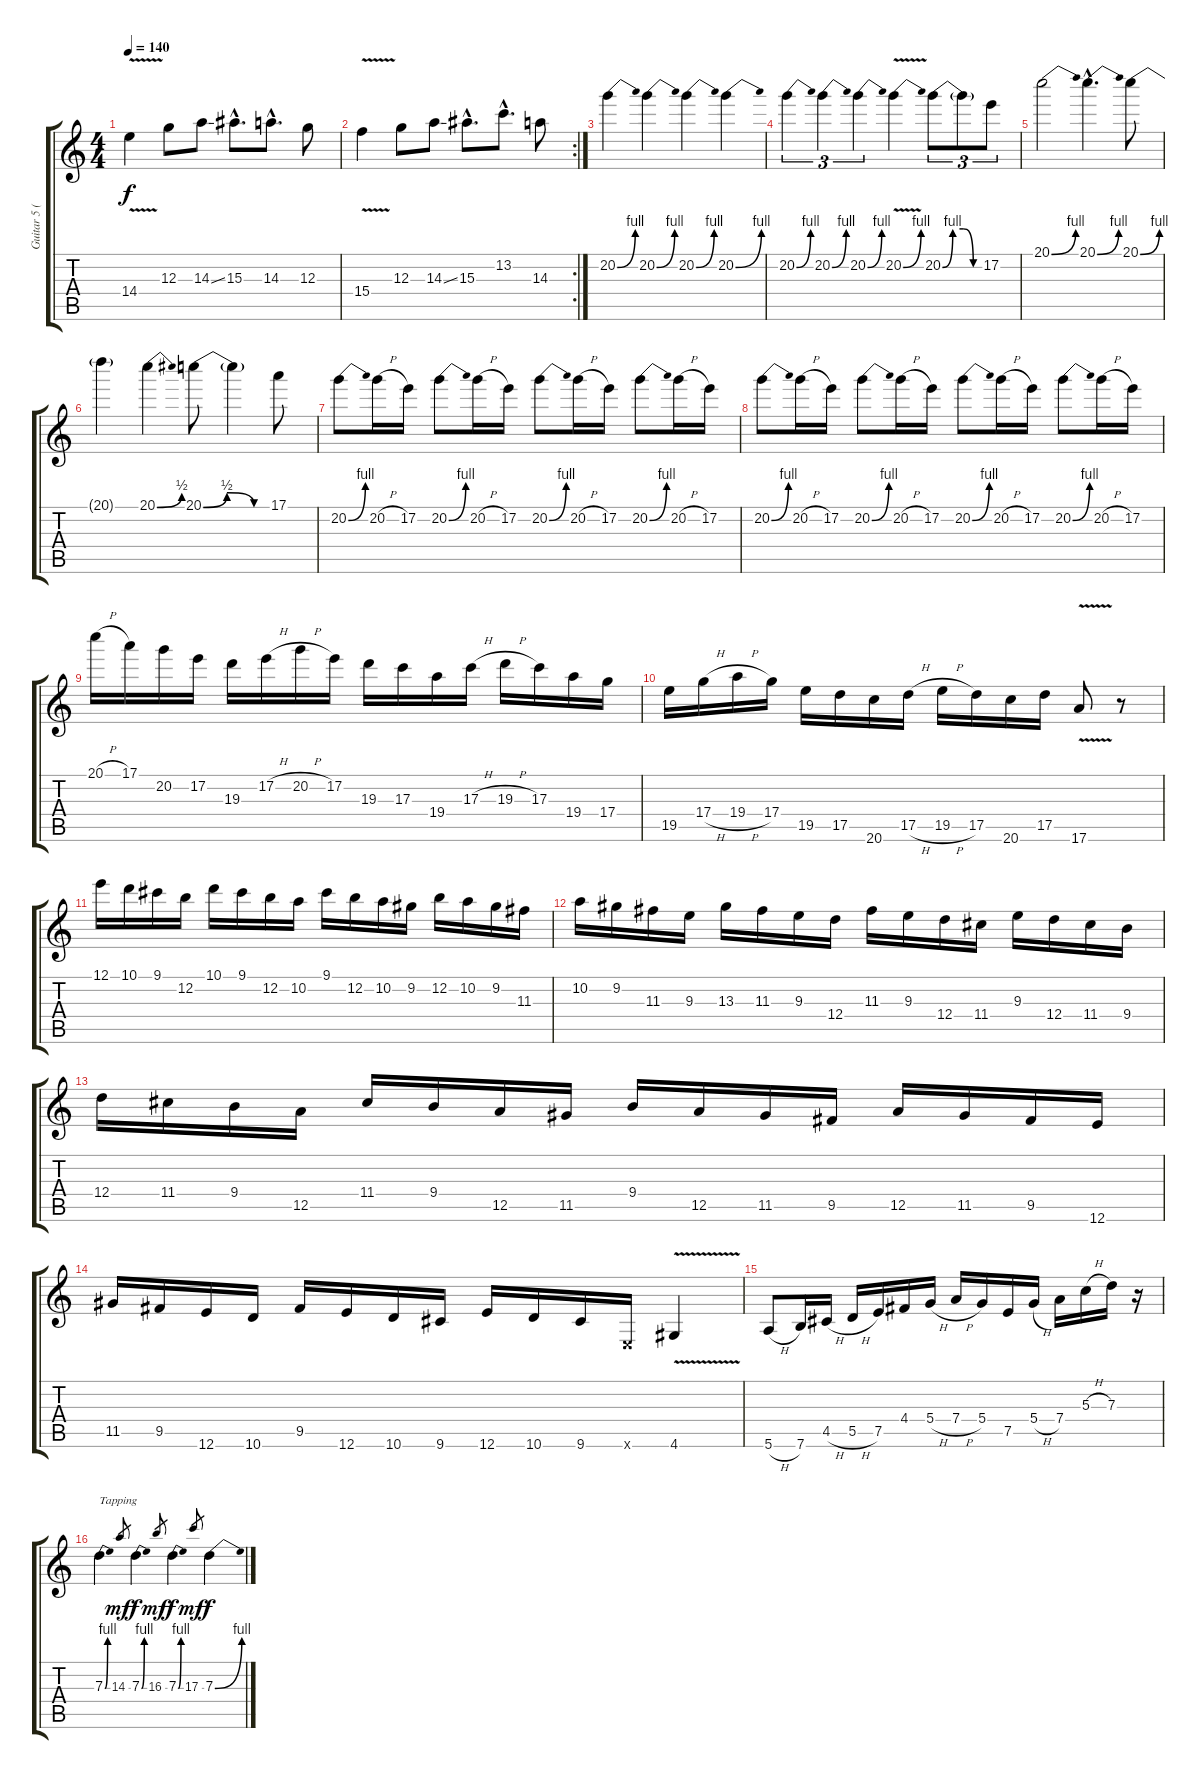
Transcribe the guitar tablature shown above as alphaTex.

\track ("Guitar 5 (Solo)" "Guitar 5 (") {instrument distortionguitar}
\staff {score tabs}
\tuning (E4 B3 G3 D3 A2 E2) {hide}
\ts (4 4)
\tempo 140
\clef g2
\ks c
14.4{v}.4{dy f} 12.3.8 14.3{ss}.8 15.3{hac}.8{d} 14.3{hac}.8{d} 12.3.8 |
\rc 2
15.4{v}.4 12.3.8 14.3{ss}.8 15.3{hac}.8{d} 13.2{hac}.8{d} 14.3.8 |
20.2{be (bend 0 0 60 4)}.4 20.2{be (bend 0 0 60 4)}.4 20.2{be (bend 0 0 60 4)}.4 20.2{be (bend 0 0 60 4)}.4 |
20.2{be (bend 0 0 60 4)}.4{tu (3 2)} 20.2{be (bend 0 0 60 4)}.4{tu (3 2)} 20.2{be (bend 0 0 60 4)}.4{tu (3 2)} 20.2{be (bend 0 0 60 4) v}.4 20.2{be (custom 0 0 15 4 30 4 45 0 60 0)}.8{tu (3 2)} 20.2{t}.8{tu (3 2)} 17.2.8{tu (3 2)} |
20.1{be (bend 0 0 60 4)}.2 20.1{be (bend 0 0 60 4) hac}.4{d} 20.1{be (bend 0 0 60 4)}.8 |
20.1{t}.4 20.1{be (bend 0 0 60 2)}.4 20.1{be (custom 0 0 21 2 45 0 60 0)}.8 20.1{t}.4 17.1.8 |
20.2{be (bend 0 0 60 4)}.8 20.2{h}.16 17.2.16 20.2{be (bend 0 0 60 4)}.8 20.2{h}.16 17.2.16 20.2{be (bend 0 0 60 4)}.8 20.2{h}.16 17.2.16 20.2{be (bend 0 0 60 4)}.8 20.2{h}.16 17.2.16 |
20.2{be (bend 0 0 60 4)}.8 20.2{h}.16 17.2.16 20.2{be (bend 0 0 60 4)}.8 20.2{h}.16 17.2.16 20.2{be (bend 0 0 60 4)}.8 20.2{h}.16 17.2.16 20.2{be (bend 0 0 60 4)}.8 20.2{h}.16 17.2.16 |
20.1{h}.16 17.1.16 20.2.16 17.2.16 19.3.16 17.2{h}.16 20.2{h}.16 17.2.16 19.3.16 17.3.16 19.4.16 17.3{h}.16 19.3{h}.16 17.3.16 19.4.16 17.4.16 |
19.5.16 17.4{h}.16 19.4{h}.16 17.4.16 19.5.16 17.5.16 20.6.16 17.5{h}.16 19.5{h}.16 17.5.16 20.6.16 17.5.16 17.6{v}.8 r.8 |
12.1.16 10.1.16 9.1.16 12.2.16 10.1.16 9.1.16 12.2.16 10.2.16 9.1.16 12.2.16 10.2.16 9.2.16 12.2.16 10.2.16 9.2.16 11.3.16 |
10.2.16 9.2.16 11.3.16 9.3.16 13.3.16 11.3.16 9.3.16 12.4.16 11.3.16 9.3.16 12.4.16 11.4.16 9.3.16 12.4.16 11.4.16 9.4.16 |
12.4.16 11.4.16 9.4.16 12.5.16 11.4.16 9.4.16 12.5.16 11.5.16 9.4.16 12.5.16 11.5.16 9.5.16 12.5.16 11.5.16 9.5.16 12.6.16 |
11.5.16 9.5.16 12.6.16 10.6.16 9.5.16 12.6.16 10.6.16 9.6.16 12.6.16 10.6.16 9.6.16 0.6{x}.16 4.6{v}.4 |
5.6{h}.8 7.6.16 4.5{h}.16 5.5{h}.16 7.5.16 4.4.16 5.4{h}.16 7.4{h}.16 5.4.16 7.5.16 5.4{h}.16 7.4.16 5.3{h}.16 7.3.16 r.16 |
7.3{be (bend 0 0 60 4)}.4{txt "Tapping"} 14.3.8{gr dy mf} 7.3{be (bend 0 0 60 4)}.4{dy f} 16.3.8{gr dy mf} 7.3{be (bend 0 0 60 4)}.4{dy f} 17.3.8{gr dy mf} 7.3{be (bend 0 0 60 4)}.4{dy f}
